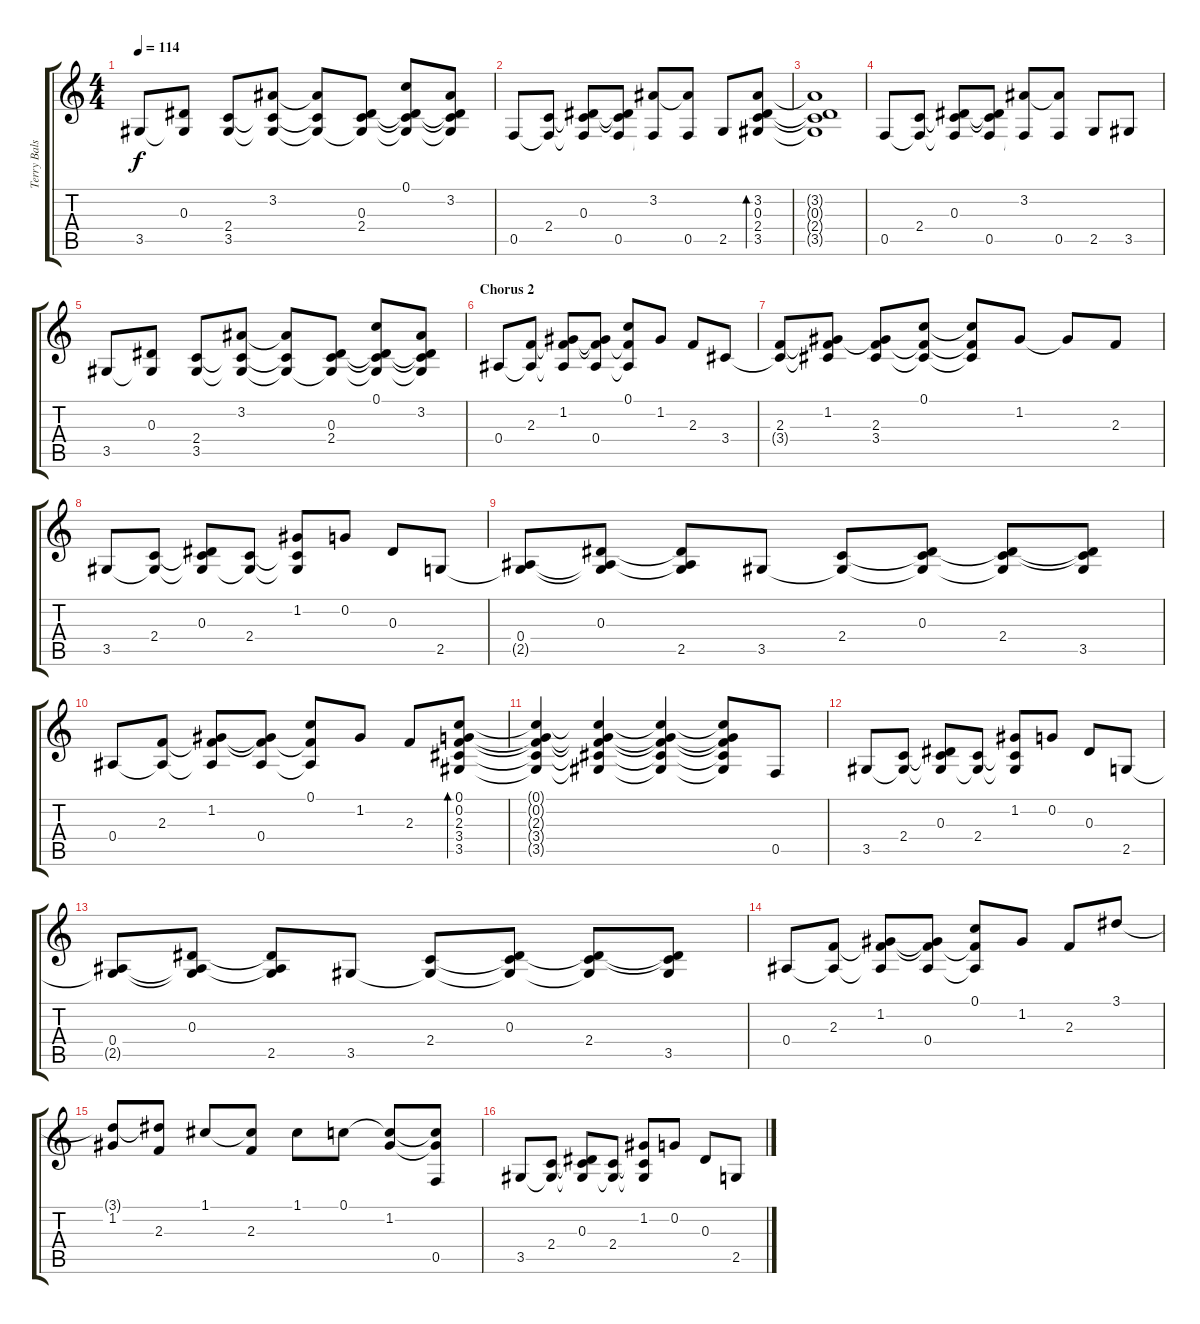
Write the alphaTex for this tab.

\track ("Terry Balsamo (Rhythm Guitar)" "Terry Bals") {instrument electricguitarjazz}
\staff {score tabs}
\tuning (C4 G3 Eb3 Bb2 F2 C2) {hide}
\ts (4 4)
\tempo 114
\clef g2
\ks c
3.5.8{dy f} (0.3 3.5{t}).8 (2.4 3.5).8 (3.2 2.4{t} 3.5{t}).8 (3.2{t} 2.4{t} 3.5{t}).8 (0.3 2.4 3.5{t}).8 (0.1 0.3{t} 2.4{t} 3.5{t}).8 (3.2 0.3{t} 2.4{t} 3.5{t}).8 |
0.5.8 (2.4 0.5{t}).8 (0.3 2.4{t} 0.5{t}).8 (0.3{t} 2.4{t} 0.5).8 (3.2 0.5{t}).8 (3.2{t} 0.5).8 2.5.8 (3.2 0.3 2.4 3.5).8{bd 240} |
(3.2{t} 0.3{t} 2.4{t} 3.5{t}).1 |
0.5.8 (2.4 0.5{t}).8 (0.3 2.4{t} 0.5{t}).8 (0.3{t} 2.4{t} 0.5).8 (3.2 0.5{t}).8 (3.2{t} 0.5).8 2.5.8 3.5.8 |
3.5.8 (0.3 3.5{t}).8 (2.4 3.5).8 (3.2 2.4{t} 3.5{t}).8 (3.2{t} 2.4{t} 3.5{t}).8 (0.3 2.4 3.5{t}).8 (0.1 0.3{t} 2.4{t} 3.5{t}).8 (3.2 0.3{t} 2.4{t} 3.5{t}).8 |
\section ("" "Chorus 2")
0.4.8 (2.3 0.4{t}).8 (1.2 2.3{t} 0.4{t}).8 (1.2{t} 2.3{t} 0.4).8 (0.1 2.3{t} 0.4{t}).8 1.2.8 2.3.8 3.4.8 |
(2.3 3.4{t}).8 (1.2 2.3{t} 3.4{t}).8 (1.2{t} 2.3 3.4).8 (0.1 2.3{t} 3.4{t}).8 (0.1{t} 2.3{t} 3.4{t}).8 1.2.8 1.2{t}.8 2.3.8 |
3.5.8 (2.4 3.5{t}).8 (0.3 2.4{t} 3.5{t}).8 (2.4 3.5{t}).8 (1.2 2.4{t} 3.5{t}).8 0.2.8 0.3.8 2.5.8 |
(0.4 2.5{t}).8 (0.3 0.4{t} 2.5{t}).8 (0.3{t} 0.4{t} 2.5).8 3.5.8 (2.4 3.5{t}).8 (0.3 2.4{t} 3.5{t}).8 (0.3{t} 2.4 3.5{t}).8 (0.3{t} 2.4{t} 3.5).8 |
0.4.8 (2.3 0.4{t}).8 (1.2 2.3{t} 0.4{t}).8 (1.2{t} 2.3{t} 0.4).8 (0.1 2.3{t} 0.4{t}).8 1.2.8 2.3.8 (0.1 0.2 2.3 3.4 3.5).8{bd 480} |
(0.1{t} 0.2{t} 2.3{t} 3.4{t} 3.5{t}).4 (0.1{t} 0.2{t} 2.3{t} 3.4{t} 3.5{t}).4 (0.1{t} 0.2{t} 2.3{t} 3.4{t} 3.5{t}).4 (0.1{t} 0.2{t} 2.3{t} 3.4{t} 3.5{t}).8 0.5.8 |
3.5.8 (2.4 3.5{t}).8 (0.3 2.4{t} 3.5{t}).8 (2.4 3.5{t}).8 (1.2 2.4{t} 3.5{t}).8 0.2.8 0.3.8 2.5.8 |
(0.4 2.5{t}).8 (0.3 0.4{t} 2.5{t}).8 (0.3{t} 0.4{t} 2.5).8 3.5.8 (2.4 3.5{t}).8 (0.3 2.4{t} 3.5{t}).8 (0.3{t} 2.4 3.5{t}).8 (0.3{t} 2.4{t} 3.5).8 |
0.4.8 (2.3 0.4{t}).8 (1.2 2.3{t} 0.4{t}).8 (1.2{t} 2.3{t} 0.4).8 (0.1 2.3{t} 0.4{t}).8 1.2.8 2.3.8 3.1.8 |
(3.1{t} 1.2).8 (3.1{t} 2.3).8 1.1.8 (1.1{t} 2.3).8 1.1.8 0.1.8 (0.1{t} 1.2).8 (0.1{t} 1.2{t} 0.5).8 |
3.5.8 (2.4 3.5{t}).8 (0.3 2.4{t} 3.5{t}).8 (2.4 3.5{t}).8 (1.2 2.4{t} 3.5{t}).8 0.2.8 0.3.8 2.5.8
